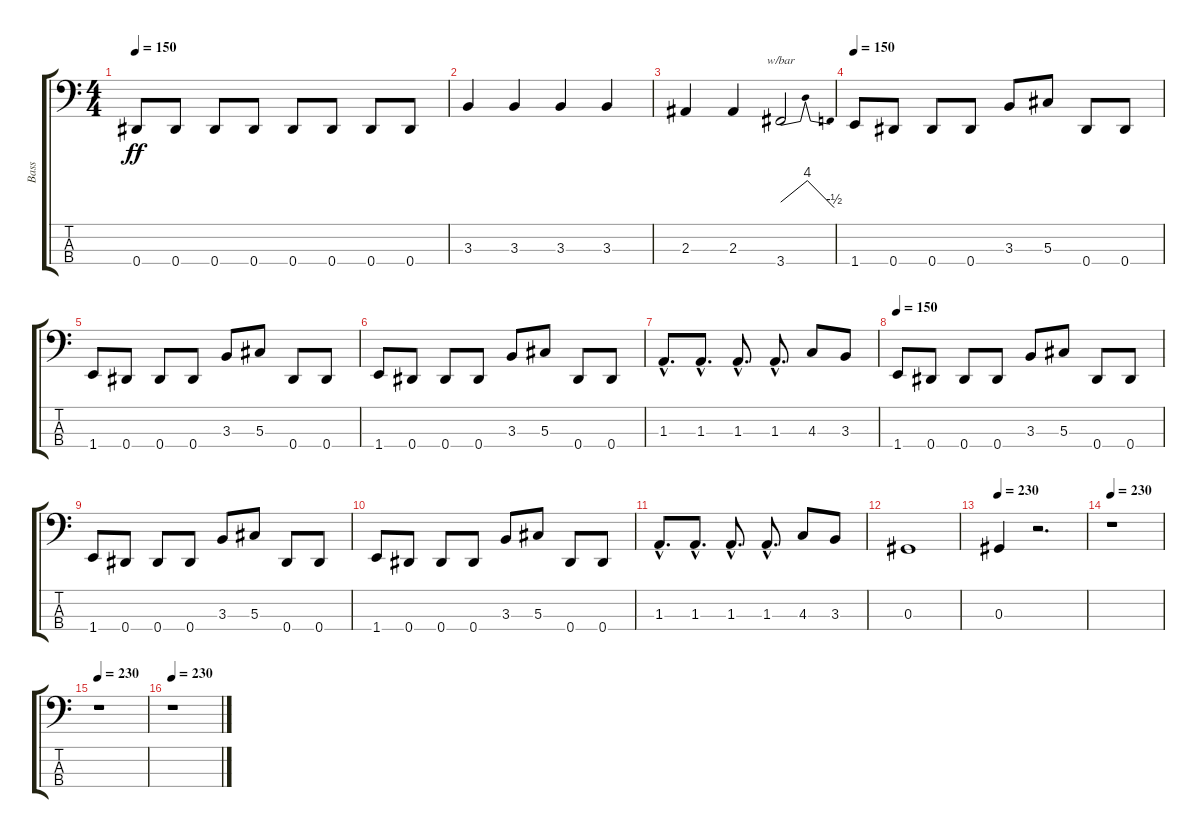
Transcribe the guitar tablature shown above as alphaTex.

\track ("Bass" "Bass") {instrument electricbasspick}
\staff {score tabs}
\tuning (Gb2 Db2 Ab1 Eb1) {hide}
\ts (4 4)
\tempo 150
\clef f4
\ks c
0.4.8{dy ff} 0.4.8 0.4.8 0.4.8 0.4.8 0.4.8 0.4.8 0.4.8 |
3.3.4 3.3.4 3.3.4 3.3.4 |
2.3.4 2.3.4 3.4.2{tbe (dip default 0 0 15 16 60 -2)} |
\tempo 150
1.4.8 0.4.8 0.4.8 0.4.8 3.3.8 5.3.8 0.4.8 0.4.8 |
1.4.8 0.4.8 0.4.8 0.4.8 3.3.8 5.3.8 0.4.8 0.4.8 |
1.4.8 0.4.8 0.4.8 0.4.8 3.3.8 5.3.8 0.4.8 0.4.8 |
1.3{hac}.8{d} 1.3{hac}.8{d} 1.3{hac}.8{d} 1.3{hac}.8{d} 4.3.8 3.3.8 |
\tempo 150
1.4.8 0.4.8 0.4.8 0.4.8 3.3.8 5.3.8 0.4.8 0.4.8 |
1.4.8 0.4.8 0.4.8 0.4.8 3.3.8 5.3.8 0.4.8 0.4.8 |
1.4.8 0.4.8 0.4.8 0.4.8 3.3.8 5.3.8 0.4.8 0.4.8 |
1.3{hac}.8{d} 1.3{hac}.8{d} 1.3{hac}.8{d} 1.3{hac}.8{d} 4.3.8 3.3.8 |
0.3.1 |
\tempo 230
0.3.4 r.2{d} |
\tempo 230
r.1 |
\tempo 230
r.1 |
\tempo 230
r.1
